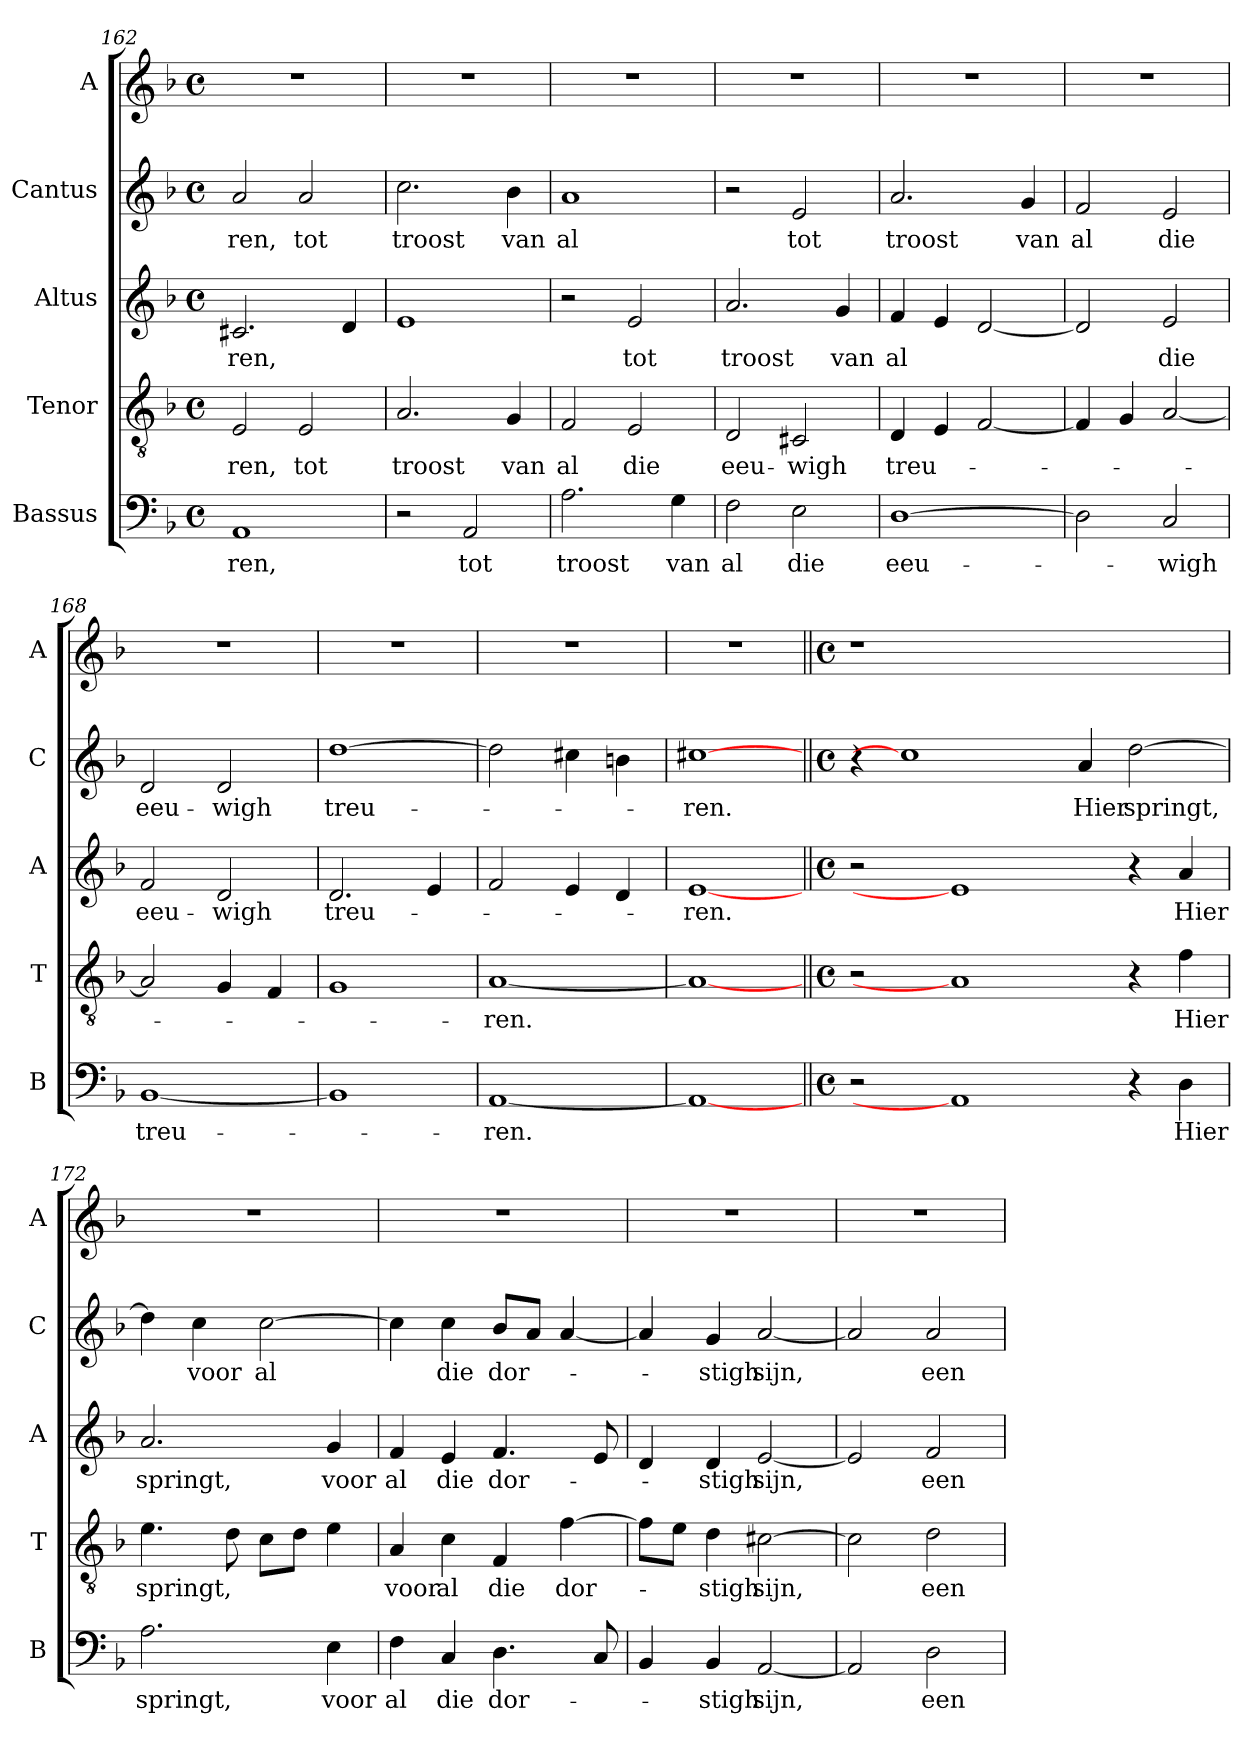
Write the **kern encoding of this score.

**kern	**text	**kern	**text	**kern	**text	**kern	**text	**kern
*part5	*part5	*part4	*part4	*part3	*part3	*part2	*part2	*part1
*staff5	*staff5	*staff4	*staff4	*staff3	*staff3	*staff2	*staff2	*staff1
*I"Bassus	*	*I"Tenor	*	*I"Altus	*	*I"Cantus	*	*I"A
*I'B	*	*I'T	*	*I'A	*	*I'C	*	*I'A
!!LO:LB:g=z
*clefF4	*	*clefGv2	*	*clefG2	*	*clefG2	*	*clefG2
*k[b-]	*	*k[b-]	*	*k[b-]	*	*k[b-]	*	*k[b-]
*F:	*	*F:	*	*F:	*	*F:	*	*F:
*M4/4	*	*M4/4	*	*M4/4	*	*M4/4	*	*M4/4
*met(c)	*	*met(c)	*	*met(c)	*	*met(c)	*	*met(c)
=162	=162	=162	=162	=162	=162	=162	=162	=162
!	!LO:LY:b	!	!LO:LY:b	!	!LO:LY:b	!	!LO:LY:b	!
1AA	-ren,	2E/	-ren,	2.c#X/	-ren,	2a/	-ren,	1r
!	!	!	!LO:LY:b	!	!	!	!LO:LY:b	!
.	.	2E/	tot	.	.	2a/	tot	.
.	.	.	.	4d/	.	.	.	.
=163	=163	=163	=163	=163	=163	=163	=163	=163
!	!	!	!LO:LY:b	!	!	!	!LO:LY:b	!
2r	.	2.A/	troost	1e	.	2.cc\	troost	1r
!	!LO:LY:b	!	!	!	!	!	!	!
2AA/	tot	.	.	.	.	.	.	.
!	!	!	!LO:LY:b	!	!	!	!LO:LY:b	!
.	.	4G/	van	.	.	4b-\	van	.
=164	=164	=164	=164	=164	=164	=164	=164	=164
!	!LO:LY:b	!	!LO:LY:b	!	!	!	!LO:LY:b	!
2.A\	troost	2F/	al	2r	.	1a	al	1r
!	!	!	!LO:LY:b	!	!LO:LY:b	!	!	!
.	.	2E/	die	2e/	tot	.	.	.
!	!LO:LY:b	!	!	!	!	!	!	!
4G\	van	.	.	.	.	.	.	.
=165	=165	=165	=165	=165	=165	=165	=165	=165
!	!LO:LY:b	!	!LO:LY:b	!	!LO:LY:b	!	!	!
2F\	al	2D/	eeu-	2.a/	troost	2r	.	1r
!	!LO:LY:b	!	!LO:LY:b	!	!	!	!LO:LY:b	!
2E\	die	2C#X/	-wigh	.	.	2e/	tot	.
!	!	!	!	!	!LO:LY:b	!	!	!
.	.	.	.	4g/	van	.	.	.
=166	=166	=166	=166	=166	=166	=166	=166	=166
!	!LO:LY:b	!	!LO:LY:b	!	!LO:LY:b	!	!LO:LY:b	!
[1D	eeu-	4D/	treu-	4f/	al	2.a/	troost	1r
.	.	4E/	.	4e/	.	.	.	.
.	.	[2F/	.	[2d/	.	.	.	.
!	!	!	!	!	!	!	!LO:LY:b	!
.	.	.	.	.	.	4g/	van	.
!!LO:LB:g=z
=167	=167	=167	=167	=167	=167	=167	=167	=167
!	!	!	!	!	!	!	!LO:LY:b	!
2D\]	.	4F/]	.	2d/]	.	2f/	al	1r
.	.	4G/	.	.	.	.	.	.
!	!LO:LY:b	!	!	!	!LO:LY:b	!	!LO:LY:b	!
2C/	-wigh	[2A/	.	2e/	die	2e/	die	.
=168	=168	=168	=168	=168	=168	=168	=168	=168
!	!LO:LY:b	!	!	!	!LO:LY:b	!	!LO:LY:b	!
[1BB-	treu-	2A/]	.	2f/	eeu-	2d/	eeu-	1r
!	!	!	!	!	!LO:LY:b	!	!LO:LY:b	!
.	.	4G/	.	2d/	-wigh	2d/	-wigh	.
.	.	4F/	.	.	.	.	.	.
=169	=169	=169	=169	=169	=169	=169	=169	=169
!	!	!	!	!	!LO:LY:b	!	!LO:LY:b	!
1BB-]	.	1G	.	2.d/	treu-	[1dd	treu-	1r
.	.	.	.	4e/	.	.	.	.
=170	=170	=170	=170	=170	=170	=170	=170	=170
!	!LO:LY:b	!	!LO:LY:b	!	!	!	!	!
[1AA	-ren.	[1A	-ren.	2f/	.	2dd\]	.	1r
.	.	.	.	4e/	.	4cc#X\	.	.
.	.	.	.	4d/	.	4bn\	.	.
=171	=171	=171	=171	=171	=171	=171	=171	=171
!	!	!	!	!	!LO:LY:b	!	!LO:LY:b	!
1AA_	.	1A_	.	[1e	-ren.	[1cc#X	-ren.	1r
!!LO:PB:g=z
=171X5||	=171X5||	=171X5||	=171X5||	=171X5||	=171X5||	=171X5||	=171X5||	=171X5||
*M4/4	*	*M4/4	*	*M4/4	*	*M4/4	*	*M4/4
*met(c)	*	*met(c)	*	*met(c)	*	*met(c)	*	*met(c)
2r	.	2r	.	2r	.	4r	.	1r
.	.	.	.	.	.	1cc#]	.	.
1AA]	.	1A]	.	1e]	.	.	.	.
.	.	.	.	.	.	.	.	1ryy
!	!	!	!	!	!	!	!LO:LY:b	!
.	.	.	.	.	.	4a/	Hier	.
!	!	!	!	!	!	!	!LO:LY:b	!
4r	.	4r	.	4r	.	[2dd\	springt,	.
!	!LO:LY:b	!	!LO:LY:b	!	!LO:LY:b	!	!	!
4D\	Hier	4f\	Hier	4a/	Hier	.	.	.
=172	=172	=172	=172	=172	=172	=172	=172	=172
!	!LO:LY:b	!	!LO:LY:b	!	!LO:LY:b	!	!	!
2.A\	springt,	4.e\	springt,	2.a/	springt,	4dd\]	.	1r
!	!	!	!	!	!	!	!LO:LY:b	!
.	.	.	.	.	.	4cc\	voor	.
.	.	8d\	.	.	.	.	.	.
!	!	!	!	!	!	!	!LO:LY:b	!
.	.	8c\L	.	.	.	[2cc\	al	.
.	.	8d\J	.	.	.	.	.	.
!	!LO:LY:b	!	!	!	!LO:LY:b	!	!	!
4E\	voor	4e\	.	4g/	voor	.	.	.
=173	=173	=173	=173	=173	=173	=173	=173	=173
!	!LO:LY:b	!	!LO:LY:b	!	!LO:LY:b	!	!	!
4F\	al	4A/	voor	4f/	al	4cc\]	.	1r
!	!LO:LY:b	!	!LO:LY:b	!	!LO:LY:b	!	!LO:LY:b	!
4C/	die	4c\	al	4e/	die	4cc\	die	.
!	!LO:LY:b	!	!LO:LY:b	!	!LO:LY:b	!	!LO:LY:b	!
4.D\	dor-	4F/	die	4.f/	dor-	8b-/L	dor-	.
.	.	.	.	.	.	8a/J	.	.
!	!	!	!LO:LY:b	!	!	!	!	!
.	.	[4f\	dor-	.	.	[4a/	.	.
8C/	.	.	.	8e/	.	.	.	.
=174	=174	=174	=174	=174	=174	=174	=174	=174
4BB-/	.	8f\L]	.	4d/	.	4a/]	.	1r
.	.	8e\J	.	.	.	.	.	.
!	!LO:LY:b	!	!LO:LY:b	!	!LO:LY:b	!	!LO:LY:b	!
4BB-/	-stigh	4d\	-stigh	4d/	-stigh	4g/	-stigh	.
!	!LO:LY:b	!	!LO:LY:b	!	!LO:LY:b	!	!LO:LY:b	!
[2AA/	sijn,	[2c#X\	sijn,	[2e/	sijn,	[2a/	sijn,	.
=175	=175	=175	=175	=175	=175	=175	=175	=175
2AA/]	.	2c#\]	.	2e/]	.	2a/]	.	1r
!	!LO:LY:b	!	!LO:LY:b	!	!LO:LY:b	!	!LO:LY:b	!
2D\	een	2d\	een	2f/	een	2a/	een	.
=	=	=	=	=	=	=	=	=
*-	*-	*-	*-	*-	*-	*-	*-	*-
